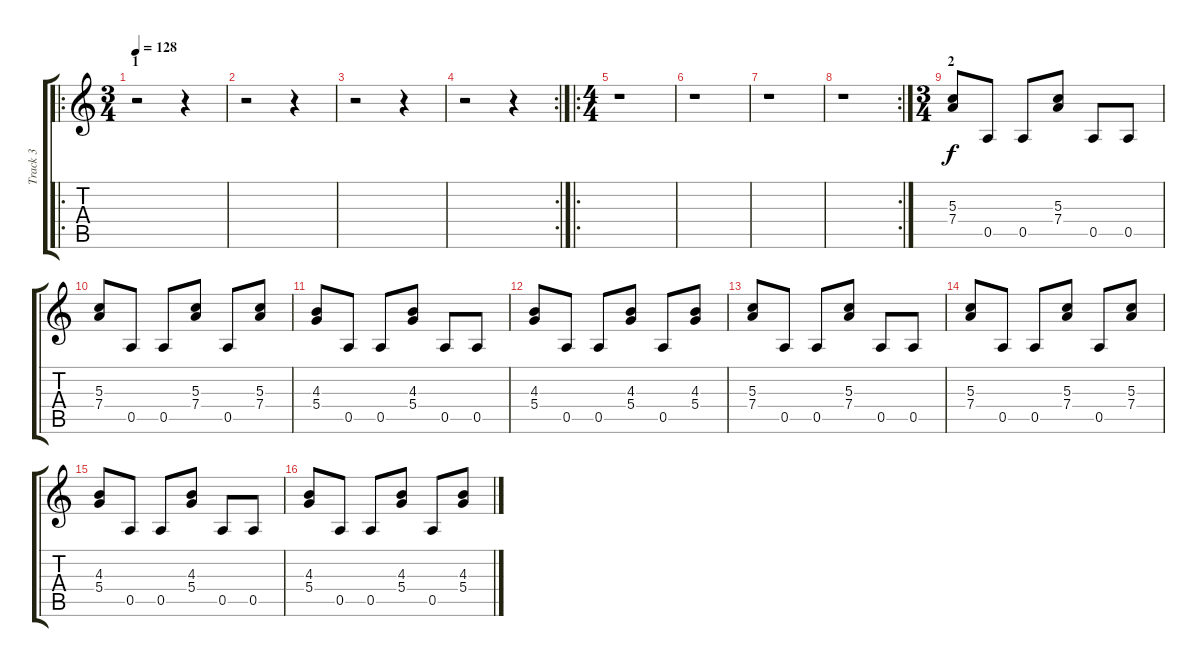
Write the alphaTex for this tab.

\track ("Track 3" "Track 3") {instrument distortionguitar}
\staff {score tabs}
\tuning (E4 B3 G3 D3 A2 E2) {hide}
\ro
\ts (3 4)
\section ("" "1")
\tempo 128
\clef g2
\ks c
r.2{dy f instrument distortionguitar} r.4 |
r.2 r.4 |
r.2 r.4 |
\rc 2
r.2 r.4 |
\ro
\ts (4 4)
r.1 |
r.1 |
r.1 |
\rc 2
r.1{volume 0} |
\ts (3 4)
\section ("" "2")
(5.3 7.4).8{volume 4} 0.5.8 0.5.8 (5.3 7.4).8 0.5.8 0.5.8 |
(5.3 7.4).8 0.5.8 0.5.8 (5.3 7.4).8 0.5.8 (5.3 7.4).8 |
(4.3 5.4).8 0.5.8 0.5.8 (4.3 5.4).8 0.5.8 0.5.8 |
(4.3 5.4).8 0.5.8 0.5.8 (4.3 5.4).8 0.5.8 (4.3 5.4).8 |
(5.3 7.4).8{volume 8} 0.5.8 0.5.8 (5.3 7.4).8 0.5.8 0.5.8 |
(5.3 7.4).8 0.5.8 0.5.8 (5.3 7.4).8 0.5.8 (5.3 7.4).8 |
(4.3 5.4).8 0.5.8 0.5.8 (4.3 5.4).8 0.5.8 0.5.8 |
(4.3 5.4).8 0.5.8 0.5.8 (4.3 5.4).8 0.5.8 (4.3 5.4).8
